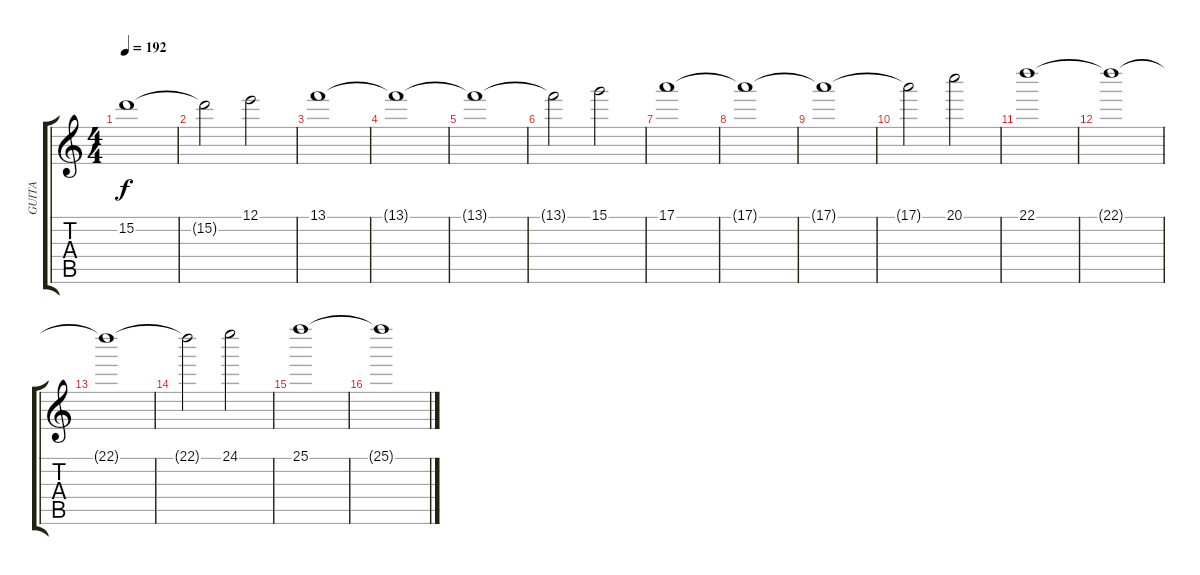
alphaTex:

\track ("     GUITAR" "     GUITA") {instrument distortionguitar}
\staff {score tabs}
\tuning (E4 B3 G3 D3 A2 E2) {hide}
\ts (4 4)
\tempo 192
\clef g2
\ks c
15.2{t}.1{dy f} |
15.2{t}.2 12.1.2 |
13.1.1 |
13.1{t}.1 |
13.1{t}.1 |
13.1{t}.2 15.1.2 |
17.1.1 |
17.1{t}.1 |
17.1{t}.1 |
17.1{t}.2 20.1.2{volume 8} |
22.1.1{volume 8} |
22.1{t}.1 |
22.1{t}.1 |
22.1{t}.2 24.1.2{volume 6} |
25.1.1{volume 6} |
25.1{t}.1
